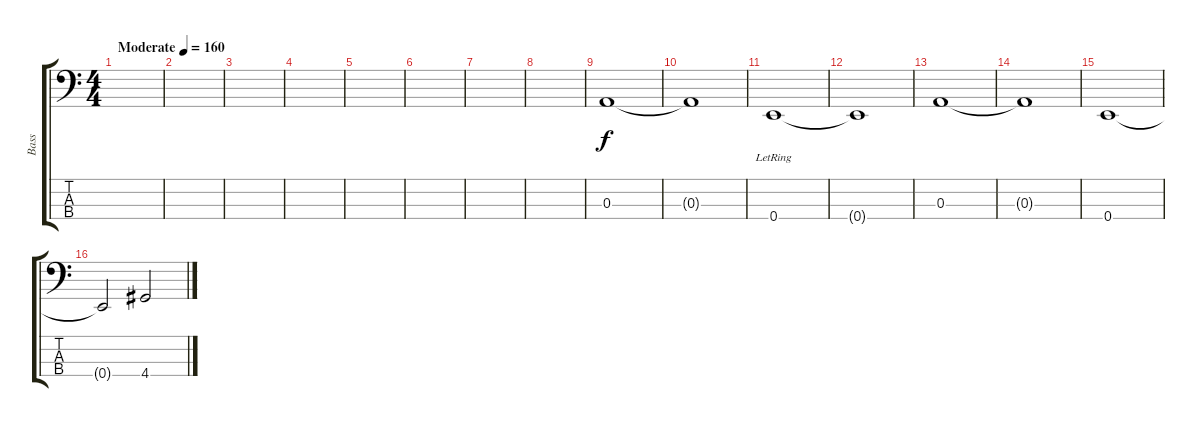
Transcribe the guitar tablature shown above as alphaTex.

\track ("Bass" "Bass") {instrument electricbassfinger}
\staff {score tabs}
\tuning (G2 D2 A1 E1) {hide}
\ts (4 4)
\tempo (160 "Moderate")
\clef f4
\ks c
|
|
|
|
|
|
|
|
0.3.1 |
0.3{t}.1 |
0.4{lr}.1 |
0.4{t}.1 |
0.3.1 |
0.3{t}.1 |
0.4.1 |
0.4{t}.2 4.4.2
